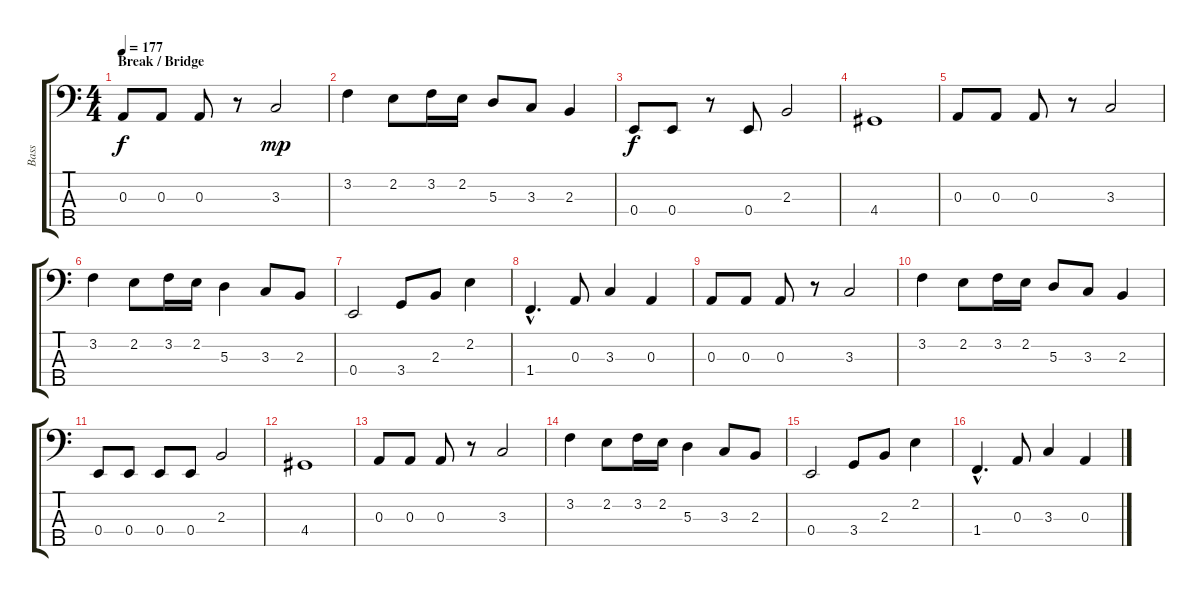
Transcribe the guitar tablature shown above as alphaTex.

\track ("Bass" "Bass") {instrument electricbassfinger}
\staff {score tabs}
\tuning (G2 D2 A1 E1 B0) {hide}
\ts (4 4)
\section ("" "Break / Bridge")
\tempo 177
\clef f4
\ks c
0.3.8{dy f} 0.3.8 0.3.8 r.8 3.3.2{dy mp} |
3.2.4 2.2.8 3.2.16 2.2.16 5.3.8 3.3.8 2.3.4 |
0.4.8{dy f} 0.4.8 r.8 0.4.8 2.3.2 |
4.4.1 |
0.3.8 0.3.8 0.3.8 r.8 3.3.2 |
3.2.4 2.2.8 3.2.16 2.2.16 5.3.4 3.3.8 2.3.8 |
0.4.2 3.4.8 2.3.8 2.2.4 |
1.4{hac}.4{d} 0.3.8 3.3.4 0.3.4 |
0.3.8 0.3.8 0.3.8 r.8 3.3.2 |
3.2.4 2.2.8 3.2.16 2.2.16 5.3.8 3.3.8 2.3.4 |
0.4.8 0.4.8 0.4.8 0.4.8 2.3.2 |
4.4.1 |
0.3.8 0.3.8 0.3.8 r.8 3.3.2 |
3.2.4 2.2.8 3.2.16 2.2.16 5.3.4 3.3.8 2.3.8 |
0.4.2 3.4.8 2.3.8 2.2.4 |
1.4{hac}.4{d} 0.3.8 3.3.4 0.3.4
